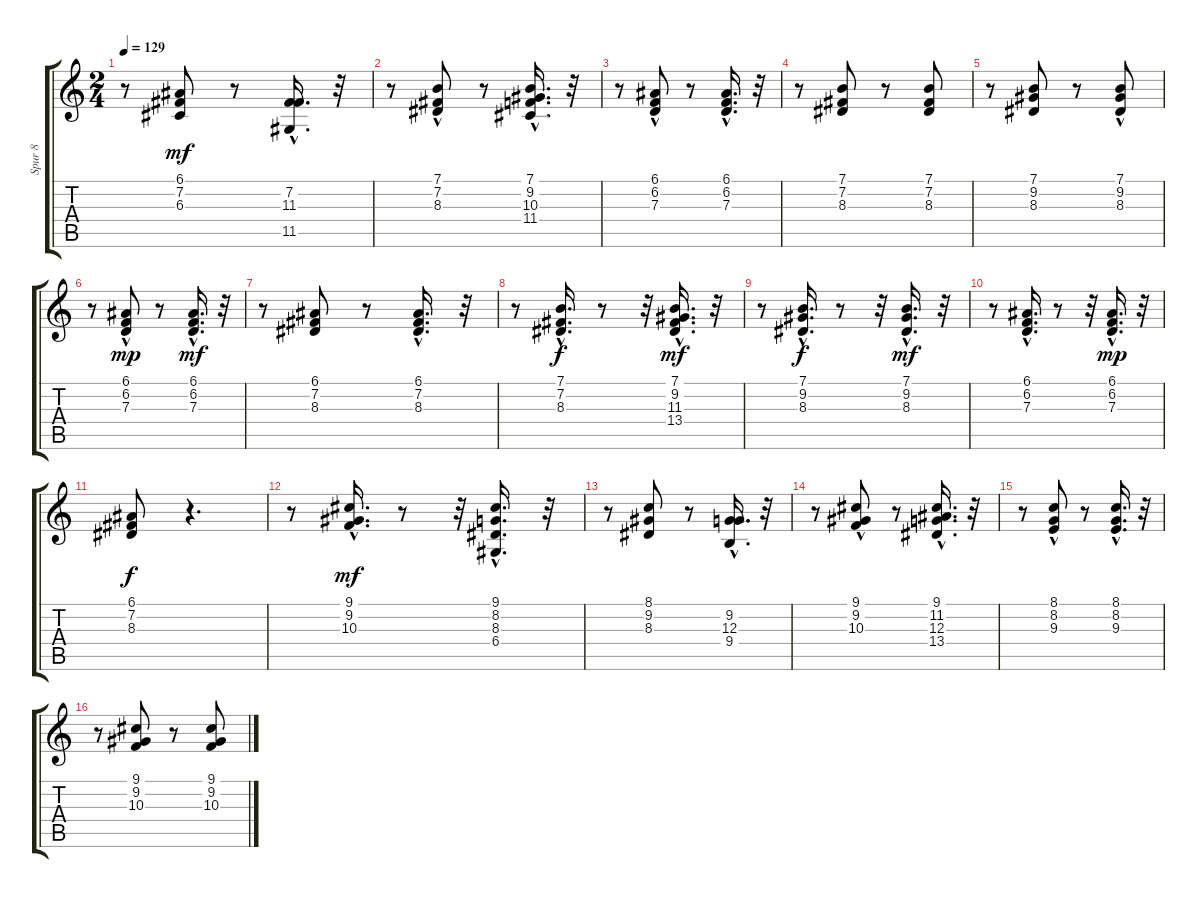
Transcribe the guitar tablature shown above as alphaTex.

\track ("Spur 8" "Spur 8") {instrument accordion}
\staff {score tabs}
\tuning (E4 B3 G3 D3 A2 E2) {hide}
\ts (2 4)
\tempo 129
\clef g2
\ks c
r.8{dy mf} (6.1 7.2 6.3).8 r.8 (7.2{hac} 11.3{hac} 11.5{hac}).16{d} r.32 |
r.8 (7.1{hac} 7.2{hac} 8.3).8 r.8 (7.1{hac} 9.2{hac} 10.3{hac} 11.4{hac}).16{d} r.32 |
r.8 (6.1 6.2{hac} 7.3).8 r.8 (6.1{hac} 6.2{hac} 7.3{hac}).16{d} r.32 |
r.8 (7.1 7.2 8.3).8 r.8 (7.1 7.2 8.3).8 |
r.8 (7.1 9.2 8.3).8 r.8 (7.1{hac} 9.2{hac} 8.3).8 |
r.8 (6.1 6.2{hac} 7.3).8{dy mp} r.8 (6.1{hac} 6.2{hac} 7.3{hac}).16{d dy mf} r.32 |
r.8 (6.1 7.2 8.3).8 r.8 (6.1{hac} 7.2{hac} 8.3{hac}).16{d} r.32 |
r.8 (7.1{hac} 7.2{hac} 8.3{hac}).16{d dy f} r.8 r.32 (7.1{hac} 9.2 11.3{hac} 13.4{hac}).16{d dy mf} r.32 |
r.8 (7.1{hac} 9.2 8.3{hac}).16{d dy f} r.8 r.32 (7.1 9.2{hac} 8.3{hac}).16{d dy mf} r.32 |
r.8 (6.1{hac} 6.2{hac} 7.3{hac}).16{d} r.8 r.32 (6.1 6.2 7.3{hac}).16{d dy mp} r.32 |
(6.1 7.2 8.3).8{dy f} r.4{d} |
r.8 (9.1{hac} 9.2{hac} 10.3{hac}).16{d dy mf} r.8 r.32 (9.1{hac} 8.2{hac} 8.3{hac} 6.4{hac}).16{d} r.32 |
r.8 (8.1 9.2 8.3).8 r.8 (9.2{hac} 12.3{hac} 9.4{hac}).16{d} r.32 |
r.8 (9.1{hac} 9.2{hac} 10.3).8 r.8 (9.1{hac} 11.2{hac} 12.3{hac} 13.4{hac}).16{d} r.32 |
r.8 (8.1 8.2{hac} 9.3).8 r.8 (8.1{hac} 8.2{hac} 9.3{hac}).16{d} r.32 |
r.8 (9.1 9.2 10.3).8 r.8 (9.1 9.2 10.3).8
